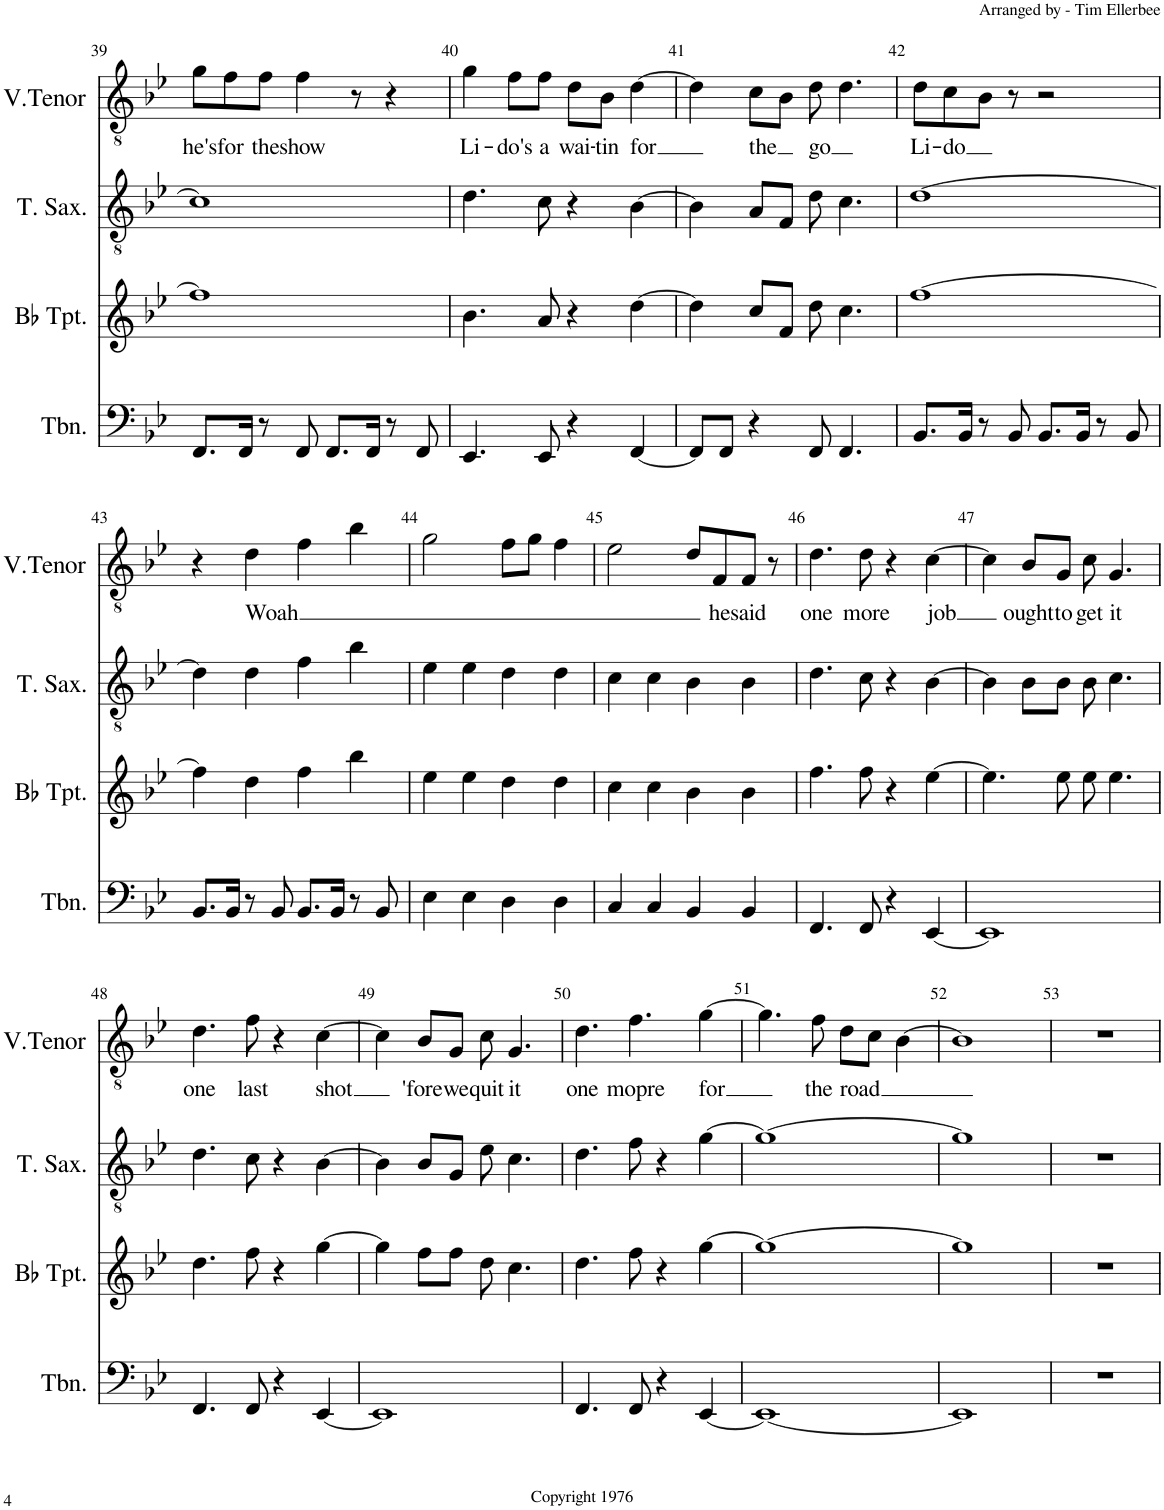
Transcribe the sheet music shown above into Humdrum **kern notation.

**kern	**kern	**kern	**kern	**text
*part4	*part3	*part2	*part1	*part1
*staff4	*staff3	*staff2	*staff1	*staff1
*I"Trombone	*I"Bb Trumpet	*I"Tenor Saxophone	*I"V. Tenor	*
*I'Tbn.	*I'Bb Tpt.	*I'T. Sax.	*I'V.Tenor	*
!!LO:PB:g=z
*clefF4	*clefG2	*clefGv2	*clefGv2	*
*	*ITrd1c2	*ITrd8c14	*	*
*k[b-e-]	*k[b-e-]	*k[b-e-]	*k[b-e-]	*
*M4/4	*M4/4	*M4/4	*M4/4	*
=39	=39	=39	=39	=39
!	!	!	!	!LO:LY:b
8.FF/L	1ff]	1c]	8g\L	he's
!	!	!	!	!LO:LY:b
.	.	.	8f\	for
16FF/Jk	.	.	.	.
!	!	!	!	!LO:LY:b
8r	.	.	8f\J	the
!	!	!	!	!LO:LY:b
8FF/	.	.	4f\	show
8.FF/L	.	.	.	.
.	.	.	8r	.
16FF/Jk	.	.	.	.
8r	.	.	4r	.
8FF/	.	.	.	.
=40	=40	=40	=40	=40
!	!	!	!	!LO:LY:b
4.EE-/	4.b-\	4.d\	4g\	Li-
!	!	!	!	!LO:LY:b
.	.	.	8f\L	-do's
!	!	!	!	!LO:LY:b
8EE-/	8a/	8c\	8f\J	a
!	!	!	!	!LO:LY:b
4r	4r	4r	8d\L	wai-
!	!	!	!	!LO:LY:b
.	.	.	8B-\J	-tin
!	!	!	!	!LO:LY:b
[4FF/	[4dd\	[4B-\	[4d\	for
=41	=41	=41	=41	=41
8FF/L]	4dd\]	4B-\]	4d\]	.
8FF/J	.	.	.	.
!	!	!	!	!LO:LY:b
4r	8cc/L	8A/L	8c\L	the
.	8f/J	8F/J	8B-\J	.
!	!	!	!	!LO:LY:b
8FF/	8dd\	8d\	8d\	go
4.FF/	4.cc\	4.c\	4.d\	.
=42	=42	=42	=42	=42
!	!	!	!	!LO:LY:b
8.BB-/L	[1ff	[1d	8d\L	Li-
!	!	!	!	!LO:LY:b
.	.	.	8c\	-do
16BB-/Jk	.	.	.	.
8r	.	.	8B-\J	.
8BB-/	.	.	8r	.
8.BB-/L	.	.	2r	.
16BB-/Jk	.	.	.	.
8r	.	.	.	.
8BB-/	.	.	.	.
!!LO:LB:g=z
=43	=43	=43	=43	=43
8.BB-/L	4ff\]	4d\]	4r	.
16BB-/Jk	.	.	.	.
!	!	!	!	!LO:LY:b
8r	4dd\	4d\	4d\	Woah
8BB-/	.	.	.	.
8.BB-/L	4ff\	4f\	4f\	.
16BB-/Jk	.	.	.	.
8r	4bb-\	4b-\	4b-\	.
8BB-/	.	.	.	.
=44	=44	=44	=44	=44
4E-\	4ee-\	4e-\	2g\	.
4E-\	4ee-\	4e-\	.	.
4D\	4dd\	4d\	8f\L	.
.	.	.	8g\J	.
4D\	4dd\	4d\	4f\	.
=45	=45	=45	=45	=45
4C/	4cc\	4c\	2e-\	.
4C/	4cc\	4c\	.	.
4BB-/	4b-\	4B-\	8d/L	.
!	!	!	!	!LO:LY:b
.	.	.	8F/	he
!	!	!	!	!LO:LY:b
4BB-/	4b-\	4B-\	8F/J	said
.	.	.	8r	.
=46	=46	=46	=46	=46
!	!	!	!	!LO:LY:b
4.FF/	4.ff\	4.d\	4.d\	one
!	!	!	!	!LO:LY:b
8FF/	8ff\	8c\	8d\	more
4r	4r	4r	4r	.
!	!	!	!	!LO:LY:b
[4EE-/	[4ee-\	[4B-\	[4c\	job
=47	=47	=47	=47	=47
1EE-]	4.ee-\]	4B-\]	4c\]	.
!	!	!	!	!LO:LY:b
.	.	8B-\L	8B-/L	ought
!	!	!	!	!LO:LY:b
.	8ee-\	8B-\J	8G/J	to
!	!	!	!	!LO:LY:b
.	8ee-\	8B-\	8c\	get
!	!	!	!	!LO:LY:b
.	4.ee-\	4.c\	4.G/	it
!!LO:LB:g=z
=48	=48	=48	=48	=48
!	!	!	!	!LO:LY:b
4.FF/	4.dd\	4.d\	4.d\	one
!	!	!	!	!LO:LY:b
8FF/	8ff\	8c\	8f\	last
4r	4r	4r	4r	.
!	!	!	!	!LO:LY:b
[4EE-/	[4gg\	[4B-\	[4c\	shot
=49	=49	=49	=49	=49
1EE-]	4gg\]	4B-\]	4c\]	.
!	!	!	!	!LO:LY:b
.	8ff\L	8B-/L	8B-/L	'fore
!	!	!	!	!LO:LY:b
.	8ff\J	8G/J	8G/J	we
!	!	!	!	!LO:LY:b
.	8dd\	8d\	8c\	quit
!	!	!	!	!LO:LY:b
.	4.cc\	4.c\	4.G/	it
=50	=50	=50	=50	=50
!	!	!	!	!LO:LY:b
4.FF/	4.dd\	4.d\	4.d\	one
!	!	!	!	!LO:LY:b
8FF/	8ff\	8f\	4.f\	mopre
4r	4r	4r	.	.
!	!	!	!	!LO:LY:b
[4EE-/	[4gg\	[4g\	[4g\	for
=51	=51	=51	=51	=51
1EE-_	1gg_	1g_	4.g\]	.
!	!	!	!	!LO:LY:b
.	.	.	8f\	the
!	!	!	!	!LO:LY:b
.	.	.	8d\L	road
.	.	.	8c\J	.
.	.	.	[4B-\	.
=52	=52	=52	=52	=52
1EE-]	1gg]	1g]	1B-]	.
=53	=53	=53	=53	=53
1r	1r	1r	1r	.
=	=	=	=	=
*-	*-	*-	*-	*-
